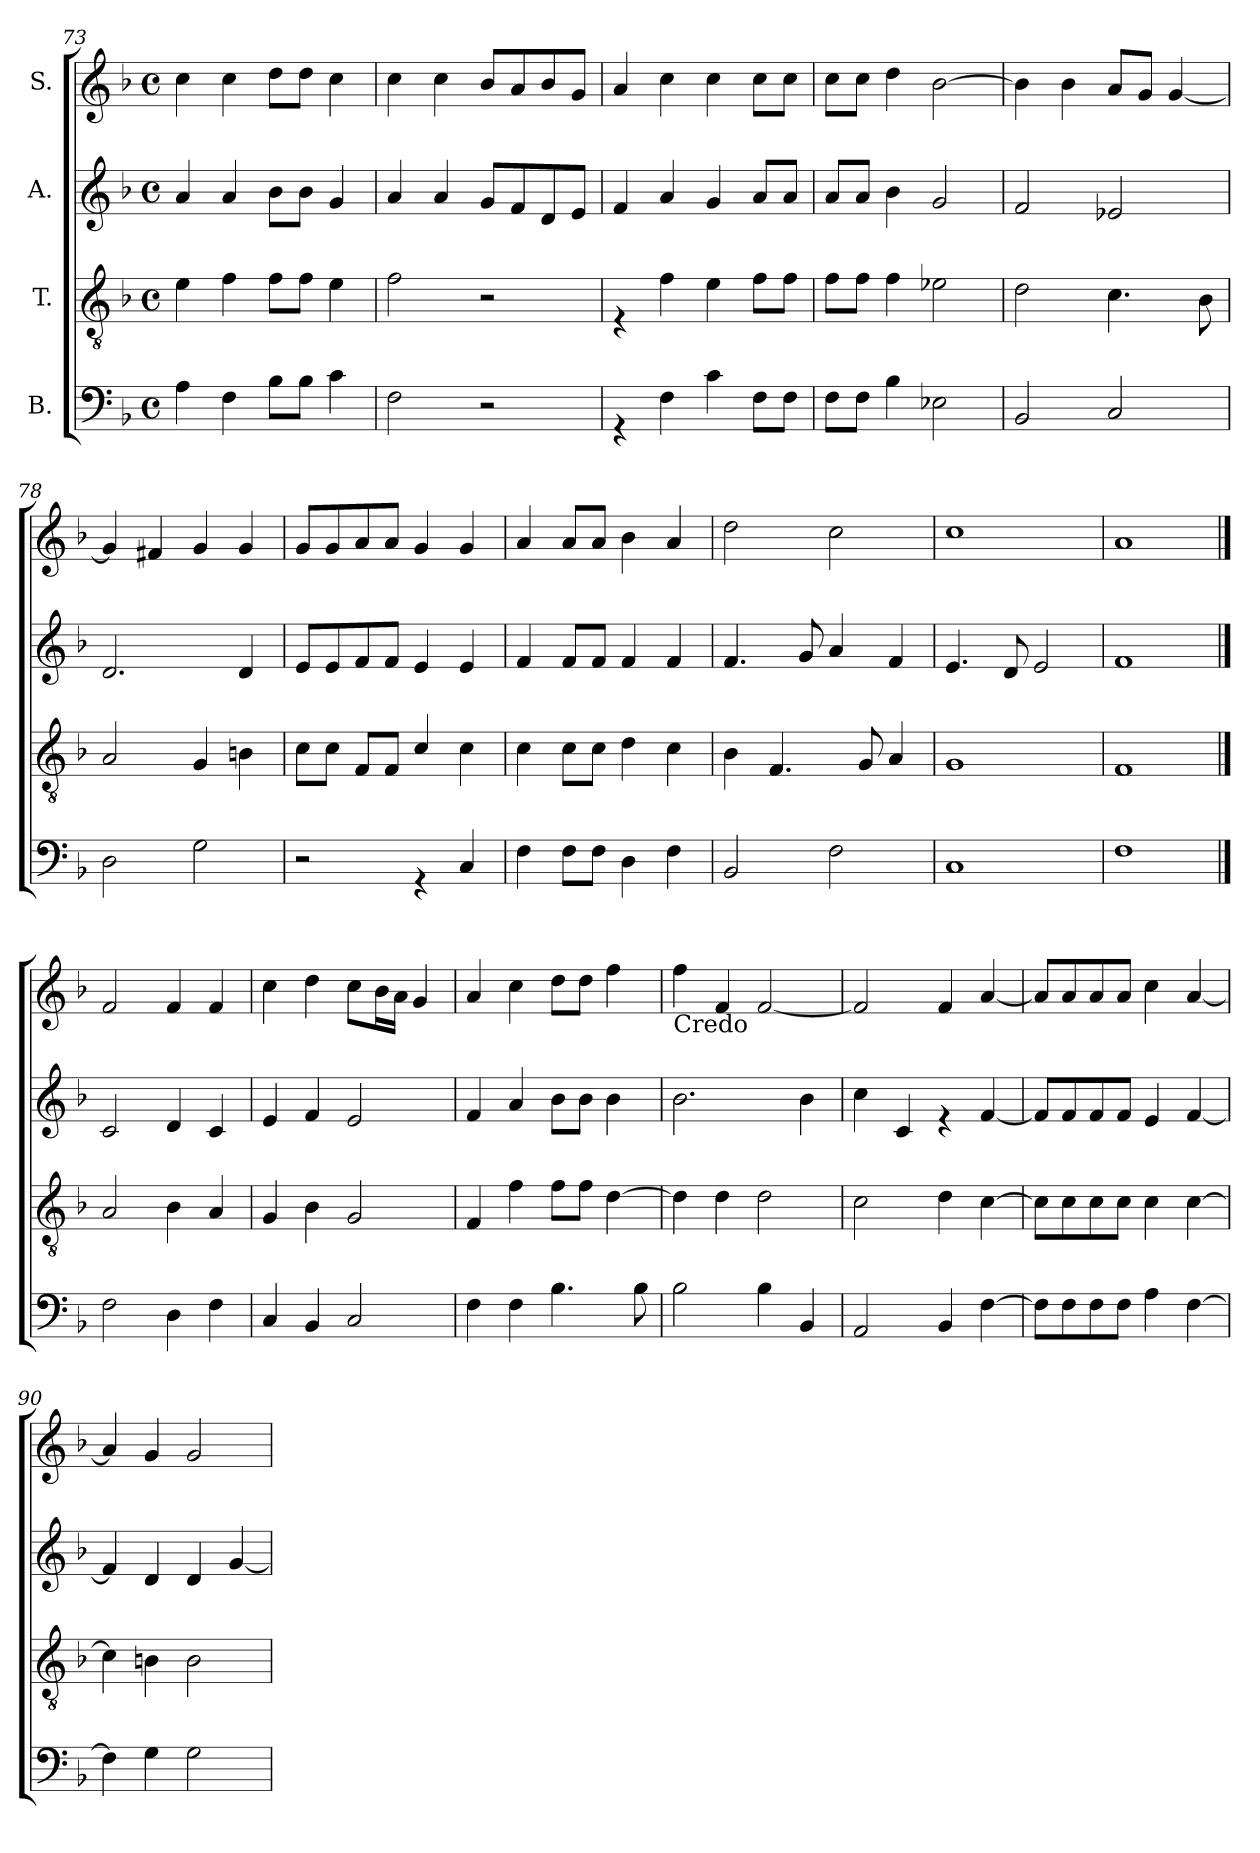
**kern	**kern	**kern	**kern
*part4	*part3	*part2	*part1
*staff4	*staff3	*staff2	*staff1
*I"B.	*I"T.	*I"A.	*I"S.
*clefF4	*clefGv2	*clefG2	*clefG2
*k[b-]	*k[b-]	*k[b-]	*k[b-]
*F:	*F:	*F:	*F:
*M4/4	*M4/4	*M4/4	*M4/4
*met(c)	*met(c)	*met(c)	*met(c)
=73	=73	=73	=73
4A\	4e\	4a/	4cc\
4F\	4f\	4a/	4cc\
8B-\L	8f\L	8b-\L	8dd\L
8B-\J	8f\J	8b-\J	8dd\J
4c\	4e\	4g/	4cc\
=74	=74	=74	=74
2F\	2f\	4a/	4cc\
.	.	4a/	4cc\
2r	2r	8g/L	8b-/L
.	.	8f/	8a/
.	.	8d/	8b-/
.	.	8e/J	8g/J
=75	=75	=75	=75
4rGG	4rE	4f/	4a/
4F\	4f\	4a/	4cc\
4c\	4e\	4g/	4cc\
8F\L	8f\L	8a/L	8cc\L
8F\J	8f\J	8a/J	8cc\J
=76	=76	=76	=76
8F\L	8f\L	8a/L	8cc\L
8F\J	8f\J	8a/J	8cc\J
4B-\	4f\	4b-\	4dd\
2E-X\	2e-X\	2g/	[>2b-\
!!LO:PB:g=z
=77	=77	=77	=77
2BB-/	2d\	2f/	4b-\]
.	.	.	4b-\
2C/	4.c\	2e-X/	8a/L
.	.	.	8g/J
.	.	.	[<4g/
.	8B-\	.	.
=78	=78	=78	=78
2D\	2A/	2.d/	4g/]
.	.	.	4f#X/
2G\	4G/	.	4g/
.	4Bn\	4d/	4g/
=79	=79	=79	=79
*	*^	*	*
2r	8c\L	4ryy	8e/L	8g/L
.	8c\J	.	8e/	8g/
.	4ryy	8F/L	8f/	8a/
.	.	8F/J	8f/J	8a/J
4rGG	4c/	4ryy	4e/	4g/
4C/	4ryy	4c\	4e/	4g/
*	*v	*v	*	*
=80	=80	=80	=80
4F\	4c\	4f/	4a/
8F\L	8c\L	8f/L	8a/L
8F\J	8c\J	8f/J	8a/J
4D\	4d\	4f/	4b-\
4F\	4c\	4f/	4a/
=81	=81	=81	=81
2BB-/	4B-\	4.f/	2dd\
.	4.F/	.	.
.	.	8g/	.
2F\	.	4a/	2cc\
.	8G/	.	.
.	4A/	4f/	.
=82	=82	=82	=82
1C	1G	4.e/	1cc
.	.	8d/	.
.	.	2e/	.
=83	=83	=83	=83
1F	1F	1f	1a
!!LO:LB:g=z
==84	==84	==84	==84
2F\	2A/	2c/	2f/
4D\	4B-\	4d/	4f/
4F\	4A/	4c/	4f/
=85	=85	=85	=85
4C/	4G/	4e/	4cc\
4BB-/	4B-\	4f/	4dd\
2C/	2G/	2e/	8cc\L
.	.	.	16b-\L
.	.	.	16a\JJ
.	.	.	4g/
=86	=86	=86	=86
4F\	4F/	4f/	4a/
4F\	4f\	4a/	4cc\
4.B-\	8f\L	8b-\L	8dd\L
.	8f\J	8b-\J	8dd\J
.	[>4d\	4b-\	4ff\
8B-\	.	.	.
=87	=87	=87	=87
!	!	!	!LO:TX:b:t=Credo
2B-\	4d\]	2.b-\	4ff\
.	4d\	.	4f/
4B-\	2d\	.	[<2f/
4BB-/	.	4b-\	.
=88	=88	=88	=88
2AA/	2c\	4cc\	2f/]
.	.	4c/	.
4BB-/	4d\	4re	4f/
[>4F\	[>4c\	[<4f/	[<4a/
=89	=89	=89	=89
8F\L]	8c\L]	8f/L]	8a/L]
8F\	8c\	8f/	8a/
8F\	8c\	8f/	8a/
8F\J	8c\J	8f/J	8a/J
4A\	4c\	4e/	4cc\
[>4F\	[>4c\	[<4f/	[<4a/
=90	=90	=90	=90
4F\]	4c\]	4f/]	4a/]
4G\	4Bn\	4d/	4g/
2G\	2B\	4d/	2g/
.	.	[<4g/	.
=	=	=	=
*-	*-	*-	*-
